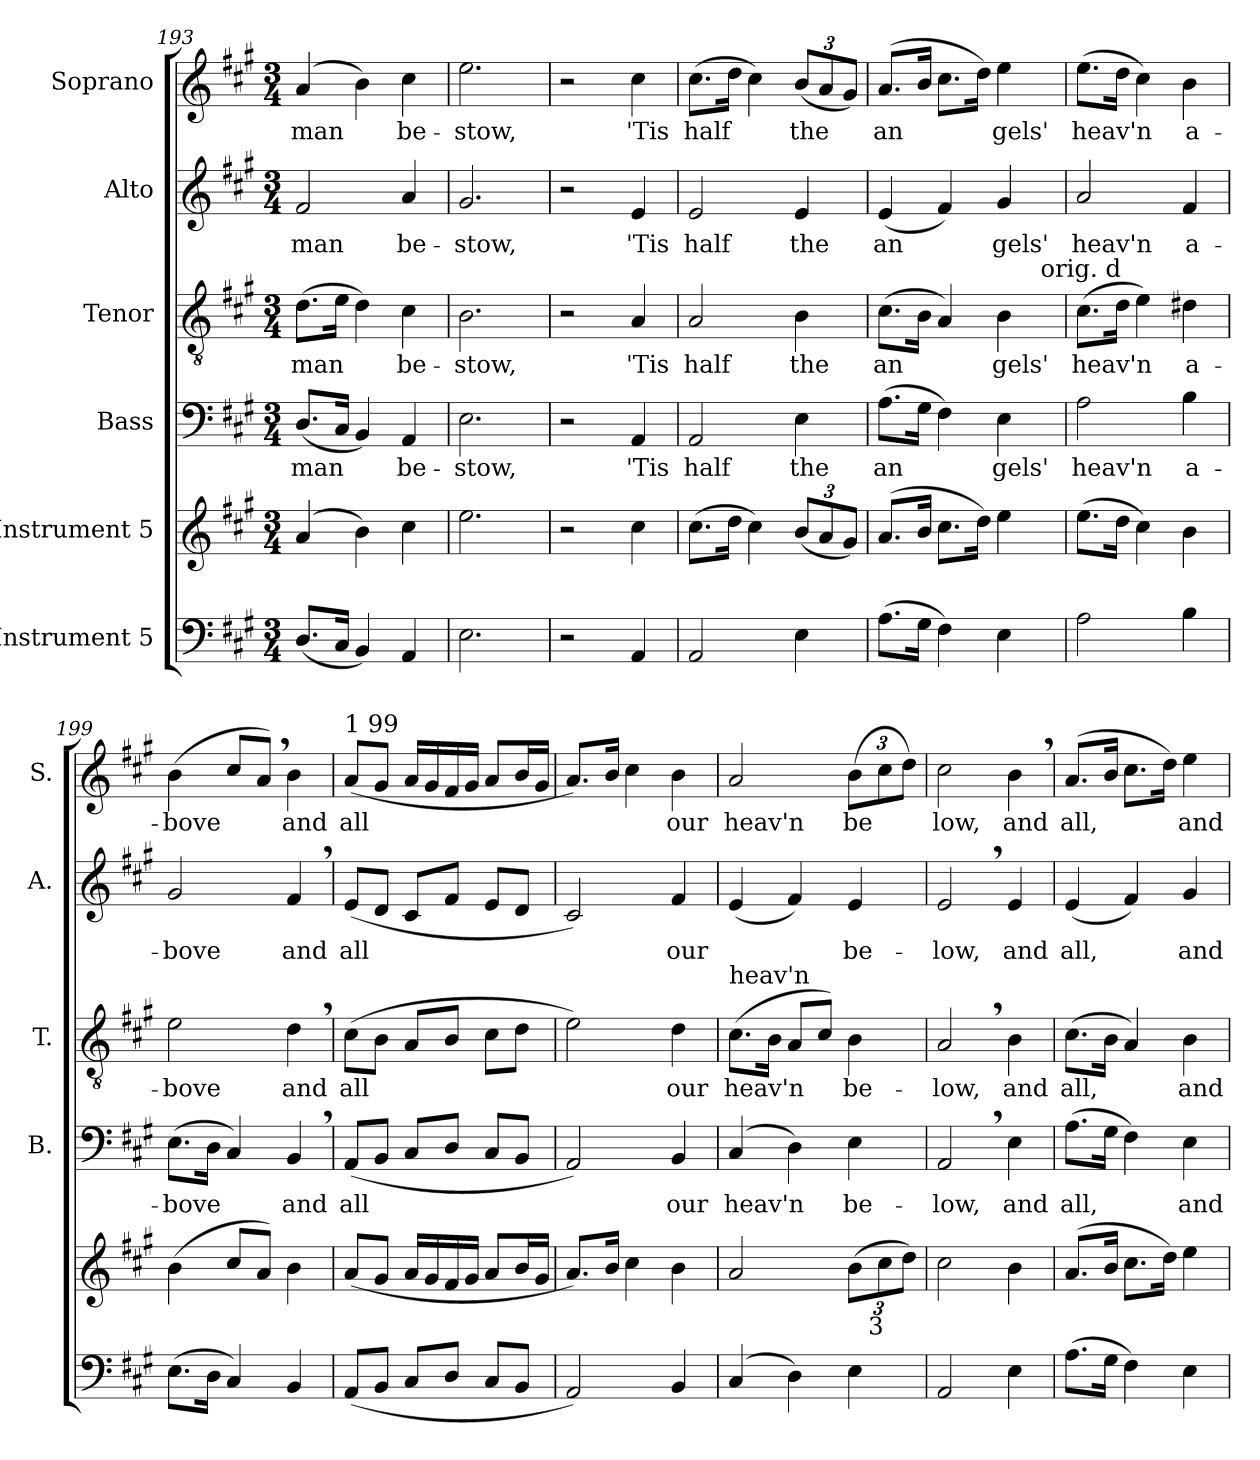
**kern	**kern	**kern	**text	**kern	**text	**kern	**text	**kern	**text
*part6	*part5	*part4	*part4	*part3	*part3	*part2	*part2	*part1	*part1
*staff6	*staff5	*staff4	*staff4	*staff3	*staff3	*staff2	*staff2	*staff1	*staff1
*I"Instrument 5	*I"Instrument 5	*I"Bass	*	*I"Tenor	*	*I"Alto	*	*I"Soprano	*
*	*	*I'B.	*	*I'T.	*	*I'A.	*	*I'S.	*
!!LO:PB:g=z
*clefF4	*clefG2	*clefF4	*	*clefGv2	*	*clefG2	*	*clefG2	*
*k[f#c#g#]	*k[f#c#g#]	*k[f#c#g#]	*	*k[f#c#g#]	*	*k[f#c#g#]	*	*k[f#c#g#]	*
*A:	*A:	*A:	*	*A:	*	*A:	*	*A:	*
*M3/4	*M3/4	*M3/4	*	*M3/4	*	*M3/4	*	*M3/4	*
=193	=193	=193	=193	=193	=193	=193	=193	=193	=193
!	!	!	!LO:LY:b:cj	!	!LO:LY:b:cj	!	!LO:LY:b:cj	!	!LO:LY:b:cj
(<8.D/L	(>4a/	(<8.D/L	man	(>8.d\L	man	2f#/	man	(>4a/	man
!	!	!	!LO:LY:b:cj	!	!LO:LY:b:cj	!	!	!	!
16C#/J	.	16C#/J	.	16e\J	.	.	.	.	.
!	!	!	!LO:LY:b:cj	!	!LO:LY:b:cj	!	!	!	!LO:LY:b:cj
4BB/)	4b\)	4BB/)	.	4d\)	.	.	.	4b\)	.
!	!	!	!LO:LY:b:cj	!	!LO:LY:b:cj	!	!LO:LY:b:cj	!	!LO:LY:b:cj
4AA/	4cc#\	4AA/	be-	4c#\	be-	4a/	be-	4cc#\	be-
=194	=194	=194	=194	=194	=194	=194	=194	=194	=194
!	!	!	!LO:LY:b:cj	!	!LO:LY:b:cj	!	!LO:LY:b:cj	!	!LO:LY:b:cj
2.E\	2.ee\	2.E\	-stow,	2.B\	-stow,	2.g#/	-stow,	2.ee\	-stow,
=195	=195	=195	=195	=195	=195	=195	=195	=195	=195
2r	2r	2r	.	2r	.	2r	.	2r	.
!	!	!	!LO:LY:b:cj	!	!LO:LY:b:cj	!	!LO:LY:b:cj	!	!LO:LY:b:cj
4AA/	4cc#\	4AA/	'Tis	4A/	'Tis	4e/	'Tis	4cc#\	'Tis
=196	=196	=196	=196	=196	=196	=196	=196	=196	=196
!	!	!	!LO:LY:b:cj	!	!LO:LY:b:cj	!	!LO:LY:b:cj	!	!LO:LY:b:cj
2AA/	(>8.cc#\L	2AA/	half	2A/	half	2e/	half	(>8.cc#\L	half
!	!	!	!	!	!	!	!	!	!LO:LY:b:cj
.	16dd\J	.	.	.	.	.	.	16dd\J	.
!	!	!	!	!	!	!	!	!	!LO:LY:b:cj
.	4cc#\)	.	.	.	.	.	.	4cc#\)	.
*	*Xbrackettup	*	*	*	*	*	*	*	*
!	!	!	!LO:LY:b:cj	!	!LO:LY:b:cj	!	!LO:LY:b:cj	!	!
*	*	*	*	*	*	*	*	*Xbrackettup	*
!	!	!	!	!	!	!	!	!	!LO:LY:b:cj
4E\	(<12b/L	4E\	the	4B\	the	4e/	the	(<12b/L	the
!	!	!	!	!	!	!	!	!	!LO:LY:b:cj
.	12a/	.	.	.	.	.	.	12a/	.
!	!	!	!	!	!	!	!	!	!LO:LY:b:cj
.	12g#/J)	.	.	.	.	.	.	12g#/J)	.
=197	=197	=197	=197	=197	=197	=197	=197	=197	=197
!	!	!	!LO:LY:b:cj	!	!LO:LY:b:cj	!	!LO:LY:b:cj	!	!LO:LY:b:cj
*	*	*	*	*^	*	*	*	*	*
(>8.A\L	(>8.a/L	(>8.A\L	an-	(>8.c#\L	2ryy	an-	(<4e/	an-	(>8.a/L	an-
!	!	!	!LO:LY:b:cj	!	!	!LO:LY:b:cj	!	!	!	!LO:LY:b:cj
16G#\J	16b/J	16G#\J	--	16B\J	.	--	.	.	16b/J	--
!	!	!	!LO:LY:b:cj	!	!	!LO:LY:b:cj	!	!LO:LY:b:cj	!	!LO:LY:b:cj
4F#\)	8.cc#\L	4F#\)	--	4A/)	.	--	4f#/)	--	8.cc#\L	--
!	!	!	!	!	!	!	!	!	!	!LO:LY:b:cj
.	16dd\J)	.	.	.	.	.	.	.	16dd\J)	--
!	!	!	!LO:LY:b:cj	!	!	!LO:LY:b:cj	!	!LO:LY:b:cj	!	!LO:LY:b:cj
4E\	4ee\	4E\	-gels'	4B\	8ryy	-gels'	4g#/	-gels'	4ee\	-gels'
.	.	.	.	.	32ryy	.	.	.	.	.
!	!	!	!	!	!LO:TX:a:t=orig. d	!	!	!	!	!
.	.	.	.	.	16.ryy	.	.	.	.	.
=198	=198	=198	=198	=198	=198	=198	=198	=198	=198	=198
!	!	!	!LO:LY:b:cj	!	!	!LO:LY:b:cj	!	!LO:LY:b:cj	!	!LO:LY:b:cj
*	*	*	*	*v	*v	*	*	*	*	*
2A\	(>8.ee\L	2A\	heav'n	(>8.c#\L	heav'n	2a/	heav'n	(>8.ee\L	heav'n
!	!	!	!	!	!LO:LY:b:cj	!	!	!	!LO:LY:b:cj
.	16dd\J	.	.	16d\J	.	.	.	16dd\J	.
!	!	!	!	!	!LO:LY:b:cj	!	!	!	!LO:LY:b:cj
.	4cc#\)	.	.	4e\)	.	.	.	4cc#\)	.
!	!	!	!LO:LY:b:cj	!	!LO:LY:b:cj	!	!LO:LY:b:cj	!	!LO:LY:b:cj
4B\	4b\	4B\	a-	4d#X\	a-	4f#/	a-	4b\	a-
=199	=199	=199	=199	=199	=199	=199	=199	=199	=199
!	!	!	!LO:LY:b:cj	!	!LO:LY:b:cj	!	!LO:LY:b:cj	!	!LO:LY:b:cj
(>8.E\L	(>4b\	(>8.E\L	-bove	2e\	-bove	2g#/	-bove	(>4b\	-bove
!	!	!	!LO:LY:b:cj	!	!	!	!	!	!
16D\J	.	16D\J	.	.	.	.	.	.	.
!	!	!	!LO:LY:b:cj	!	!	!	!	!	!LO:LY:b:cj
4C#/)	8cc#/L	4C#/)	.	.	.	.	.	8cc#/L	.
!	!	!	!	!	!	!	!	!	!LO:LY:b:cj
.	8a/J)	.	.	.	.	.	.	8a,>/J)	.
!	!	!	!LO:LY:b:cj	!	!LO:LY:b:cj	!	!LO:LY:b:cj	!	!LO:LY:b:cj
4BB/	4b\	4BB,>/	and	4d,>\	and	4f#,>/	and	4b\	and
!!LO:PB:g=z
=200	=200	=200	=200	=200	=200	=200	=200	=200	=200
!	!	!	!	!	!	!	!	!LO:TX:a:t=1 99	!
!	!	!	!LO:LY:b:cj	!	!LO:LY:b:cj	!	!LO:LY:b:cj	!	!LO:LY:b:cj
(>8AA/L	(<8a/L	(>8AA/L	all	(>8c#\L	all	(>8e/L	all-	(<8a/L	all
!	!	!	!LO:LY:b:cj	!	!LO:LY:b:cj	!	!LO:LY:b:cj	!	!LO:LY:b:cj
8BB/J	8g#/J	8BB/J	.	8B\J	.	8d/J	--	8g#/J	.
!	!	!	!LO:LY:b:cj	!	!LO:LY:b:cj	!	!LO:LY:b:cj	!	!LO:LY:b:cj
8C#/L	16a/L	8C#/L	.	8A/L	.	8c#/L	--	16a/L	.
!	!	!	!	!	!	!	!	!	!LO:LY:b:cj
.	16g#/	.	.	.	.	.	.	16g#/	.
!	!	!	!LO:LY:b:cj	!	!LO:LY:b:cj	!	!LO:LY:b:cj	!	!LO:LY:b:cj
8D/J	16f#/	8D/J	.	8B/J	.	8f#/J	--	16f#/	.
!	!	!	!	!	!	!	!	!	!LO:LY:b:cj
.	16g#/J	.	.	.	.	.	.	16g#/J	.
!	!	!	!LO:LY:b:cj	!	!LO:LY:b:cj	!	!LO:LY:b:cj	!	!LO:LY:b:cj
8C#/L	8a/L	8C#/L	.	8c#\L	.	8e/L	--	8a/L	.
!	!	!	!LO:LY:b:cj	!	!LO:LY:b:cj	!	!LO:LY:b:cj	!	!LO:LY:b:cj
8BB/J	16b/	8BB/J	.	8d\J	.	8d/J	--	16b/	.
!	!	!	!	!	!	!	!	!	!LO:LY:b:cj
.	16g#/J	.	.	.	.	.	.	16g#/J	.
=201	=201	=201	=201	=201	=201	=201	=201	=201	=201
!	!	!	!LO:LY:b:cj	!	!LO:LY:b:cj	!	!LO:LY:b:cj	!	!LO:LY:b:cj
2AA/)	8.a/L)	2AA/)	.	2e\)	.	2c#/)	--	8.a/L)	.
!	!	!	!	!	!	!	!	!	!LO:LY:b:cj
.	16b/J	.	.	.	.	.	.	16b/J	.
!	!	!	!	!	!	!	!	!	!LO:LY:b:cj
.	4cc#\	.	.	.	.	.	.	4cc#\	.
!	!	!	!LO:LY:b:cj	!	!LO:LY:b:cj	!	!LO:LY:b:cj	!	!LO:LY:b:cj
4BB/	4b\	4BB/	our	4d\	our	4f#/	-our	4b\	our
=202	=202	=202	=202	=202	=202	=202	=202	=202	=202
!	!	!	!	!LO:TX:a:t=heav'n	!	!	!	!	!
!	!	!	!LO:LY:b:cj	!	!LO:LY:b:cj	!	!LO:LY:b:cj	!	!LO:LY:b:cj
*	*^	*	*	*	*	*	*	*	*
(>4C#/	2a/	2ryy	(>4C#/	heav'n	(>8.c#\L	heav'n	(<4e/	.	2a/	heav'n
!	!	!	!	!	!	!LO:LY:b:cj	!	!	!	!
.	.	.	.	.	16B\J	.	.	.	.	.
!	!	!	!	!LO:LY:b:cj	!	!LO:LY:b:cj	!	!LO:LY:b:cj	!	!
4D\)	.	.	4D\)	.	8A/L	.	4f#/)	.	.	.
!	!	!	!	!	!	!LO:LY:b:cj	!	!	!	!
.	.	.	.	.	8c#/J)	.	.	.	.	.
!	!	!	!	!LO:LY:b:cj	!	!LO:LY:b:cj	!	!LO:LY:b:cj	!	!LO:LY:b:cj
4E\	(>12b\L	16ryy	4E\	be-	4B\	be-	4e/	be-	(>12b\L	be-
!	!	!LO:TX:b:t=3	!	!	!	!	!	!	!	!
.	.	8.ryy	.	.	.	.	.	.	.	.
!	!	!	!	!	!	!	!	!	!	!LO:LY:b:cj
.	12cc#\	.	.	.	.	.	.	.	12cc#\	--
!	!	!	!	!	!	!	!	!	!	!LO:LY:b:cj
.	12dd\J)	.	.	.	.	.	.	.	12dd\J)	--
=203	=203	=203	=203	=203	=203	=203	=203	=203	=203	=203
!	!	!	!	!LO:LY:b:cj	!	!LO:LY:b:cj	!	!LO:LY:b:cj	!	!LO:LY:b:cj
*	*v	*v	*	*	*	*	*	*	*	*
2AA/	2cc#\	2AA,>/	-low,	2A,>/	-low,	2e,>/	-low,	2cc#\	-low,
!	!	!	!LO:LY:b:cj	!	!LO:LY:b:cj	!	!LO:LY:b:cj	!	!LO:LY:b:cj
4E\	4b\	4E\	and	4B\	and	4e/	and	4b,>\	and
=204	=204	=204	=204	=204	=204	=204	=204	=204	=204
!	!	!	!LO:LY:b:cj	!	!LO:LY:b:cj	!	!LO:LY:b:cj	!	!LO:LY:b:cj
(>8.A\L	(>8.a/L	(>8.A\L	all,	(>8.c#\L	all,	(<4e/	all,	(>8.a/L	all,
!	!	!	!LO:LY:b:cj	!	!LO:LY:b:cj	!	!	!	!LO:LY:b:cj
16G#\J	16b/J	16G#\J	.	16B\J	.	.	.	16b/J	.
!	!	!	!LO:LY:b:cj	!	!LO:LY:b:cj	!	!LO:LY:b:cj	!	!LO:LY:b:cj
4F#\)	8.cc#\L	4F#\)	.	4A/)	.	4f#/)	.	8.cc#\L	.
!	!	!	!	!	!	!	!	!	!LO:LY:b:cj
.	16dd\J)	.	.	.	.	.	.	16dd\J)	.
!	!	!	!LO:LY:b:cj	!	!LO:LY:b:cj	!	!LO:LY:b:cj	!	!LO:LY:b:cj
4E\	4ee\	4E\	and	4B\	and	4g#/	and	4ee\	and
=	=	=	=	=	=	=	=	=	=
*-	*-	*-	*-	*-	*-	*-	*-	*-	*-
